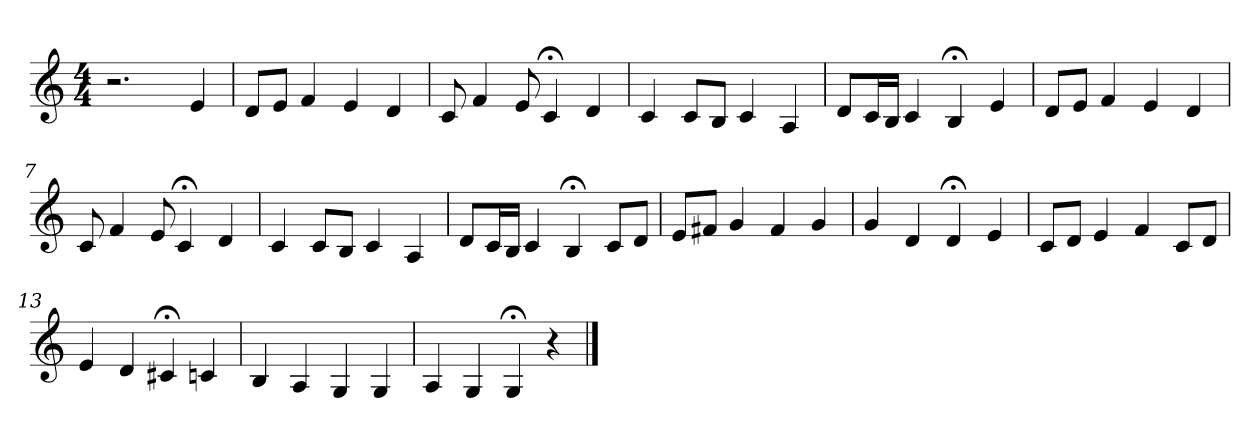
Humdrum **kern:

**kern
*part1
*staff1
*clefG2
*k[]
*C:
*M4/4
=1
2.r
4e
=2
8d/L
8e/J
4f
4e
4d
=3
8c
4f
8e
4c;<
4d
=4
4c
8c/L
8B/J
4c
4A
=5
8d/L
16c/L
16B/JJ
4c
4B;<
4e
=6
8d/L
8e/J
4f
4e
4d
=7
8c
4f
8e
4c;<
4d
=8
4c
8c/L
8B/J
4c
4A
=9
8d/L
16c/L
16B/JJ
4c
4B;<
8c/L
8d/J
=10
8e/L
8f#X/J
4g
4f#
4g
=11
4g
4d
4d;<
4e
=12
8c/L
8d/J
4e
4f
8c/L
8d/J
=13
4e
4d
4c#X;<
4c
=14
4B
4A
4G
4G
=15
4A
4G
4G;<
4r
==
*-
